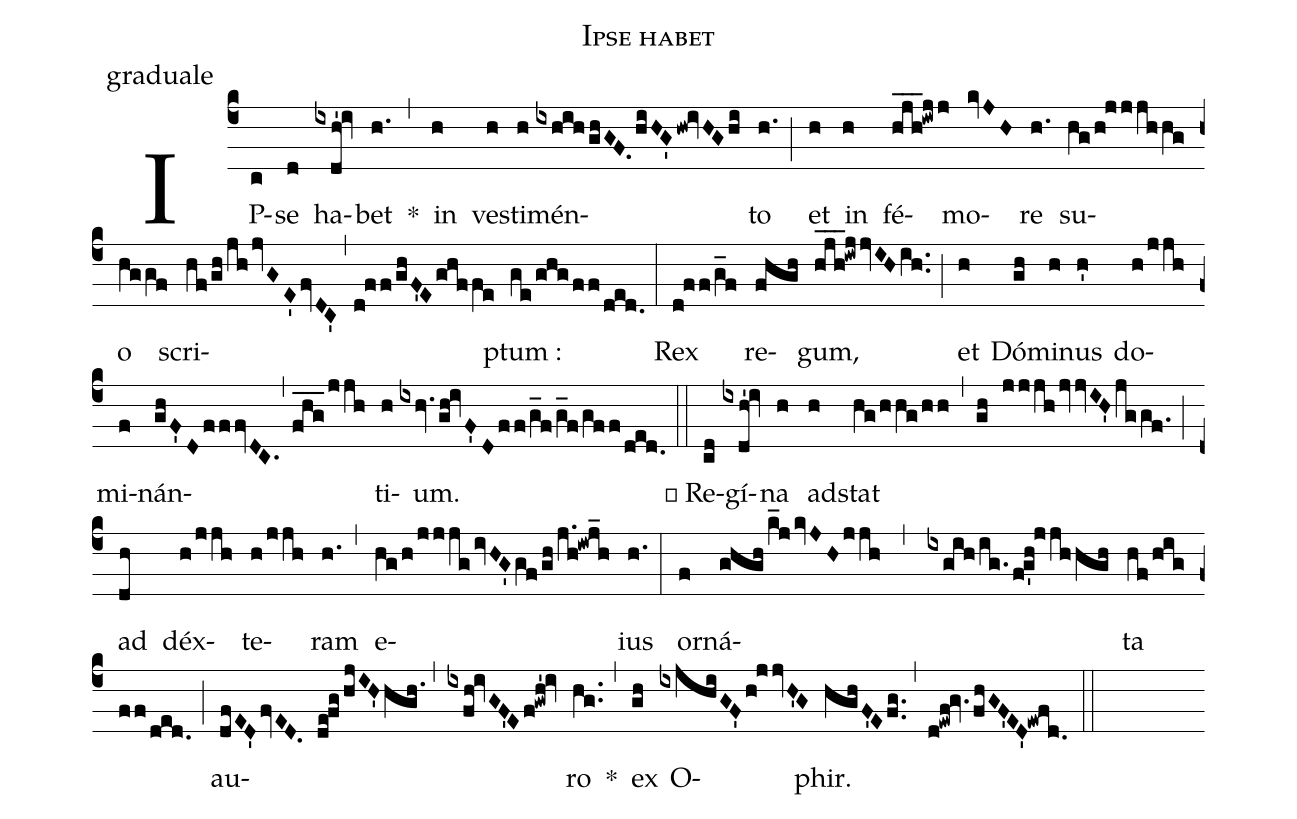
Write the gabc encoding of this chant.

name:Ipse habet;
office-part:graduale;
%%
(c4) IP(c)se(d) ha(ixdh'!iv)bet(h.) *(,)
in(h) ve(h)sti(h)mén(ixhih/ghGF./hiHG'hw!ivHGhi)to(h.) (;)
et(h) in(h) fé(hjh___!iwjj)mo(kvJH)re(h.) su(hg/h!jjjhhg)o(hggf) scri(hf/gh/jhjvGE'fvDC',d!ff/ghF'Eghffe)ptum :(ge/ghg/ff/ded.) (:)
Rex(d!ff/g_f) re(fhgh)gum,(hjh___!iwjjvIHih..) (;)
et(h) Dó(gh)mi(h)nus(h') do(h/jjh)mi(f)nán(ghF'DfffvDC.,fhg___/jjh)ti(h)um.(ixhv.gh!ivF'Dff/g_f/g_f/gff/ded.) (::)

℣ Re(cd)gí(ixdh'!iv)na(h) ad(h)stat(hg/hhg/hh,gh jj/jhjvvIH'jggf.) (;)
ad(dh) déx(h/jjh)te(h/jjh)ram(h.) (,)
e(hg/h/jjjgivHG'gf/gh/j.h!iwj_h)ius(h.) (:)
or(f)ná(ghgh/k_jkvJHjjh,ixgih/ig./f!g'h!jjhhgh)ta(hf/hig/ff/ded.) (;)
au(dfED'fvED. de!fg/hjIH'hgh.,ixfh!ivGF'Ef!gwh'!iv)ro(hg..) *(,)
ex(gh) O(ixjhiGF'h!jjvH'G)phir.(hghF'Efg..,d!ewf!gv.fhGF'ED'!ewfd.) (::)
